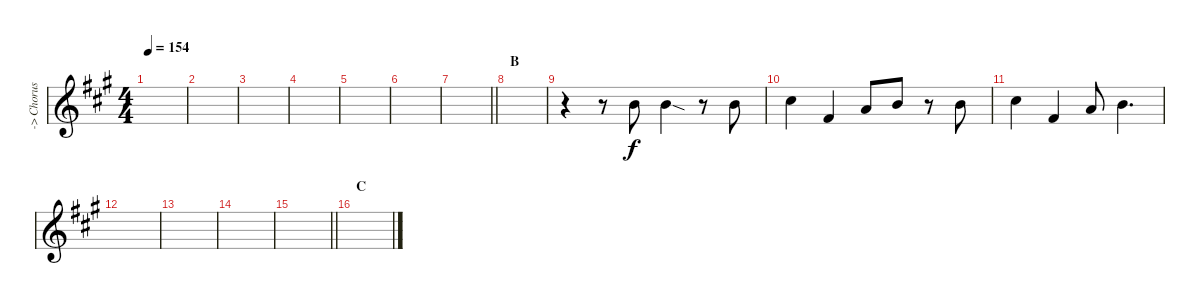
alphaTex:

\track ("-> Chorus" "-> Chorus") {instrument brasssection}
\staff {score}
\tuning (E4 B3 G3 D3 A2 E2) {hide}
\ts (4 4)
\tempo 154
\clef g2
\ks a
|
|
|
|
|
|
\barLineRight lightlight
|
\section ("" "B")
|
r.4 r.8 7.1.8 7.1{sod}.4 r.8 7.1.8 |
9.1.4 2.1.4 5.1.8 7.1.8 r.8 7.1.8 |
9.1.4 2.1.4 5.1.8 7.1.4{d} |
|
|
|
\barLineRight lightlight
|
\section ("" "C")
